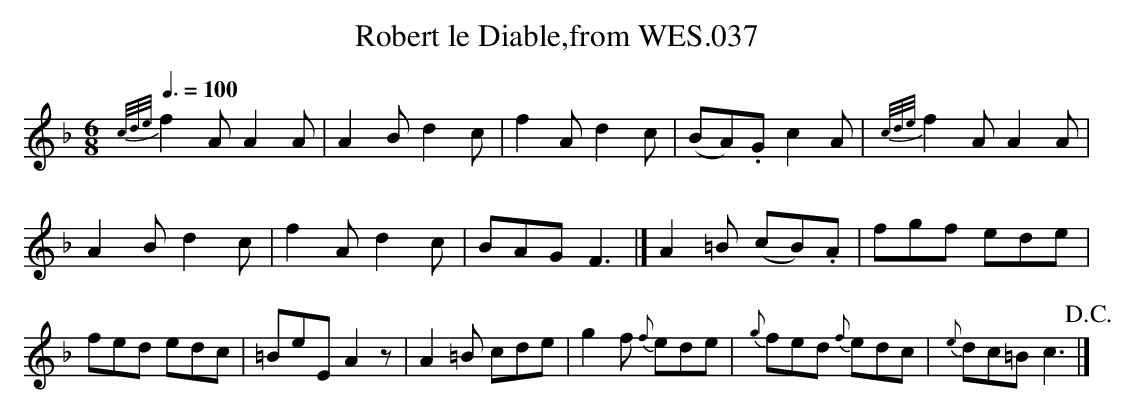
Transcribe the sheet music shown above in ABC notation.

X:1
T:Robert le Diable,from WES.037
M:6/8
L:1/8
Q:3/8=100
K:F
{c/d/e/}f2AA2A|A2Bd2c|f2Ad2c|(BA).Gc2A|{c/d/e/}f2AA2A|
A2Bd2c|f2Ad2c|BAG F3|]A2=B (cB).A|fgf ede|
fed edc|=BeEA2z|A2=B cde|g2f {f}ede|{g}fed {f}edc|{e}dc=Bc3!D.C.!|]
